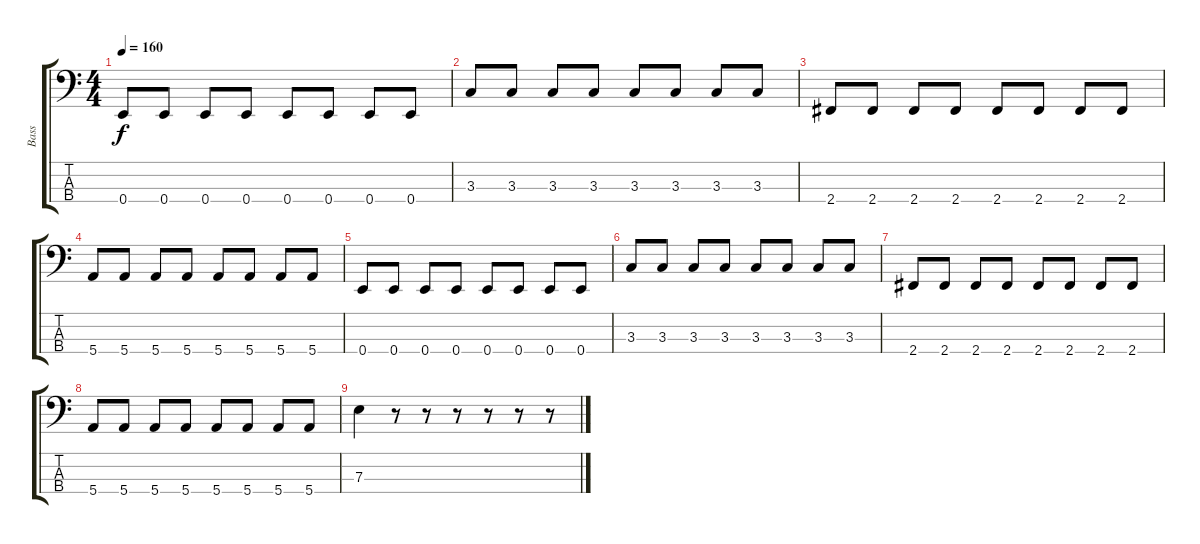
\track ("Bass" "Bass") {instrument electricbassfinger}
\staff {score tabs}
\tuning (G2 D2 A1 E1) {hide}
\ts (4 4)
\tempo 160
\clef f4
\ks c
0.4.8{dy f} 0.4.8 0.4.8 0.4.8 0.4.8 0.4.8 0.4.8 0.4.8 |
3.3.8 3.3.8 3.3.8 3.3.8 3.3.8 3.3.8 3.3.8 3.3.8 |
2.4.8 2.4.8 2.4.8 2.4.8 2.4.8 2.4.8 2.4.8 2.4.8 |
5.4.8 5.4.8 5.4.8 5.4.8 5.4.8 5.4.8 5.4.8 5.4.8 |
0.4.8 0.4.8 0.4.8 0.4.8 0.4.8 0.4.8 0.4.8 0.4.8 |
3.3.8 3.3.8 3.3.8 3.3.8 3.3.8 3.3.8 3.3.8 3.3.8 |
2.4.8 2.4.8 2.4.8 2.4.8 2.4.8 2.4.8 2.4.8 2.4.8 |
5.4.8 5.4.8 5.4.8 5.4.8 5.4.8 5.4.8 5.4.8 5.4.8 |
7.3.4 r.8 r.8 r.8 r.8 r.8 r.8
